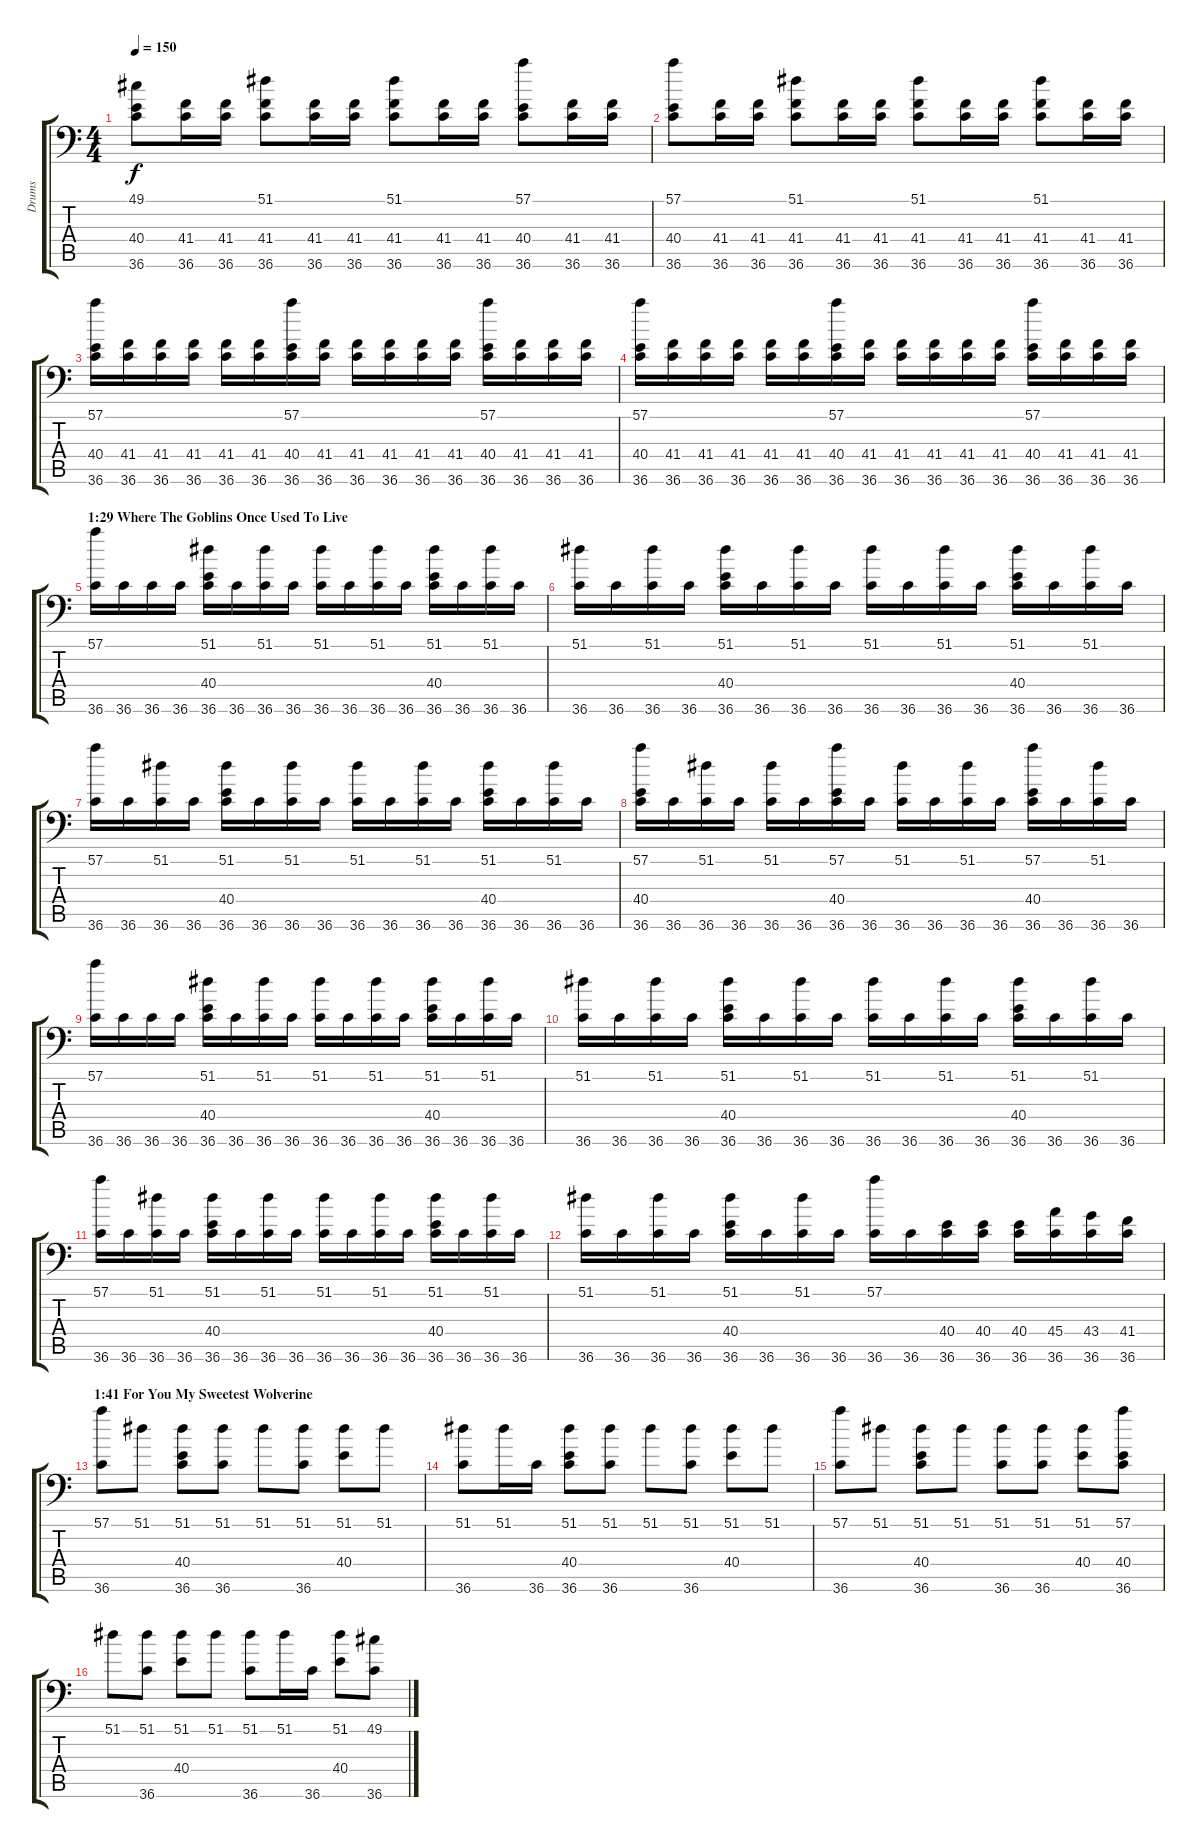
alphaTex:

\track ("Drums" "Drums") {instrument acousticgrandpiano}
\staff {score tabs}
\tuning (C-1 C-1 C-1 C-1 C-1 C-1) {hide}
\ts (4 4)
\tempo 150
\clef f4
\ks c
(49.1 40.4 36.6).8{dy f} (41.4 36.6).16 (41.4 36.6).16 (51.1 41.4 36.6).8 (41.4 36.6).16 (41.4 36.6).16 (51.1 41.4 36.6).8 (41.4 36.6).16 (41.4 36.6).16 (57.1 40.4 36.6).8 (41.4 36.6).16 (41.4 36.6).16 |
(57.1 40.4 36.6).8 (41.4 36.6).16 (41.4 36.6).16 (51.1 41.4 36.6).8 (41.4 36.6).16 (41.4 36.6).16 (51.1 41.4 36.6).8 (41.4 36.6).16 (41.4 36.6).16 (51.1 41.4 36.6).8 (41.4 36.6).16 (41.4 36.6).16 |
(57.1 40.4 36.6).16 (41.4 36.6).16 (41.4 36.6).16 (41.4 36.6).16 (41.4 36.6).16 (41.4 36.6).16 (57.1 40.4 36.6).16 (41.4 36.6).16 (41.4 36.6).16 (41.4 36.6).16 (41.4 36.6).16 (41.4 36.6).16 (57.1 40.4 36.6).16 (41.4 36.6).16 (41.4 36.6).16 (41.4 36.6).16 |
(57.1 40.4 36.6).16 (41.4 36.6).16 (41.4 36.6).16 (41.4 36.6).16 (41.4 36.6).16 (41.4 36.6).16 (57.1 40.4 36.6).16 (41.4 36.6).16 (41.4 36.6).16 (41.4 36.6).16 (41.4 36.6).16 (41.4 36.6).16 (57.1 40.4 36.6).16 (41.4 36.6).16 (41.4 36.6).16 (41.4 36.6).16 |
\section ("" "1:29 Where The Goblins Once Used To Live")
(57.1 36.6).16 36.6.16 36.6.16 36.6.16 (51.1 40.4 36.6).16 36.6.16 (51.1 36.6).16 36.6.16 (51.1 36.6).16 36.6.16 (51.1 36.6).16 36.6.16 (51.1 40.4 36.6).16 36.6.16 (51.1 36.6).16 36.6.16 |
(51.1 36.6).16 36.6.16 (51.1 36.6).16 36.6.16 (51.1 40.4 36.6).16 36.6.16 (51.1 36.6).16 36.6.16 (51.1 36.6).16 36.6.16 (51.1 36.6).16 36.6.16 (51.1 40.4 36.6).16 36.6.16 (51.1 36.6).16 36.6.16 |
(57.1 36.6).16 36.6.16 (51.1 36.6).16 36.6.16 (51.1 40.4 36.6).16 36.6.16 (51.1 36.6).16 36.6.16 (51.1 36.6).16 36.6.16 (51.1 36.6).16 36.6.16 (51.1 40.4 36.6).16 36.6.16 (51.1 36.6).16 36.6.16 |
(57.1 40.4 36.6).16 36.6.16 (51.1 36.6).16 36.6.16 (51.1 36.6).16 36.6.16 (57.1 40.4 36.6).16 36.6.16 (51.1 36.6).16 36.6.16 (51.1 36.6).16 36.6.16 (57.1 40.4 36.6).16 36.6.16 (51.1 36.6).16 36.6.16 |
(57.1 36.6).16 36.6.16 36.6.16 36.6.16 (51.1 40.4 36.6).16 36.6.16 (51.1 36.6).16 36.6.16 (51.1 36.6).16 36.6.16 (51.1 36.6).16 36.6.16 (51.1 40.4 36.6).16 36.6.16 (51.1 36.6).16 36.6.16 |
(51.1 36.6).16 36.6.16 (51.1 36.6).16 36.6.16 (51.1 40.4 36.6).16 36.6.16 (51.1 36.6).16 36.6.16 (51.1 36.6).16 36.6.16 (51.1 36.6).16 36.6.16 (51.1 40.4 36.6).16 36.6.16 (51.1 36.6).16 36.6.16 |
(57.1 36.6).16 36.6.16 (51.1 36.6).16 36.6.16 (51.1 40.4 36.6).16 36.6.16 (51.1 36.6).16 36.6.16 (51.1 36.6).16 36.6.16 (51.1 36.6).16 36.6.16 (51.1 40.4 36.6).16 36.6.16 (51.1 36.6).16 36.6.16 |
(51.1 36.6).16 36.6.16 (51.1 36.6).16 36.6.16 (51.1 40.4 36.6).16 36.6.16 (51.1 36.6).16 36.6.16 (57.1 36.6).16 36.6.16 (40.4 36.6).16 (40.4 36.6).16 (40.4 36.6).16 (45.4 36.6).16 (43.4 36.6).16 (41.4 36.6).16 |
\section ("" "1:41 For You My Sweetest Wolverine")
(57.1 36.6).8 51.1.8 (51.1 40.4 36.6).8 (51.1 36.6).8 51.1.8 (51.1 36.6).8 (51.1 40.4).8 51.1.8 |
(51.1 36.6).8 51.1.16 36.6.16 (51.1 40.4 36.6).8 (51.1 36.6).8 51.1.8 (51.1 36.6).8 (51.1 40.4).8 51.1.8 |
(57.1 36.6).8 51.1.8 (51.1 40.4 36.6).8 51.1.8 (51.1 36.6).8 (51.1 36.6).8 (51.1 40.4).8 (57.1 40.4 36.6).8 |
51.1.8 (51.1 36.6).8 (51.1 40.4).8 51.1.8 (51.1 36.6).8 51.1.16 36.6.16 (51.1 40.4).8 (49.1 36.6).8
